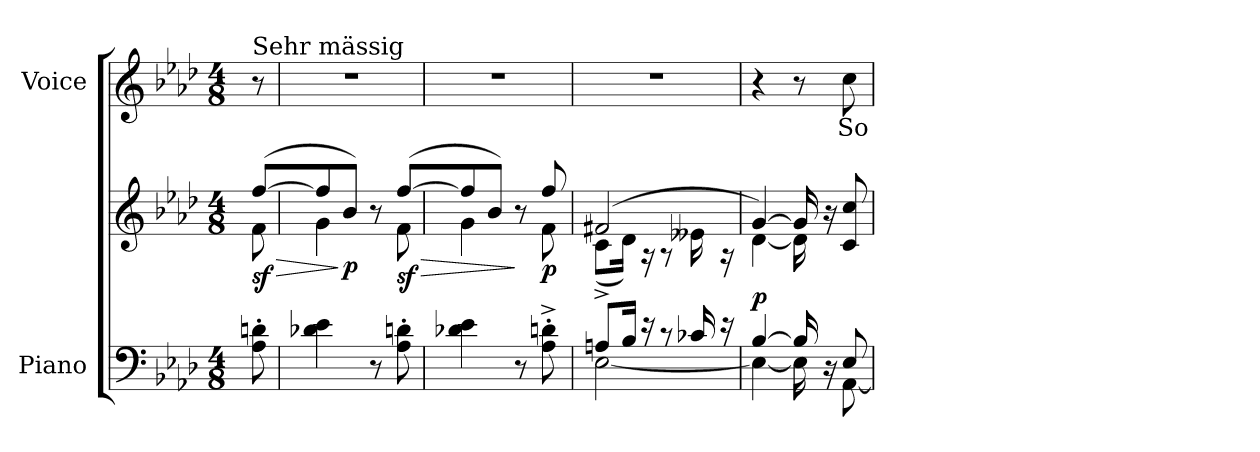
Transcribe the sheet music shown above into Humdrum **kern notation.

**kern	**kern	**dynam	**kern	**text
*part2	*part2	*part2	*part1	*part1
*staff3	*staff2	*staff2/3	*staff1	*staff1
*I"Piano	*	*	*I"Voice	*
*I'Pno	*	*	*	*
*clefF4	*clefG2	*	*clefG2	*
*k[b-e-a-d-]	*k[b-e-a-d-]	*	*k[b-e-a-d-]	*
*M4/8	*M4/8	*	*M4/8	*
=	=	=	=	=
!	!	!	!LO:TX:a:t=Sehr mässig	!
!	!	!LO:HP:b	!	!
*	*^	*	*	*
!	!	!	!LO:DY:n=1:b	!	!
8A-\' 8dn\'	([8ff/L	8f\	> sf	8r	.
=1	=1	=1	=1	=1	=1
4d-X\ 4e-\	8ff/]	4g\	.	2r	.
!	!	!	!LO:DY:n=1:b	!	!
.	8b-/J)	.	] p	.	.
8r	8r	8ryy	.	.	.
!	!	!	!LO:HP:b	!	!
!	!	!	!LO:DY:n=2:b	!	!
8A-\' 8dn\'	([8ff/L	8f\	> sf	.	.
=2	=2	=2	=2	=2	=2
4d-X\ 4e-\	8ff/]	4g\	.	2r	.
.	8b-/J)	.	.	.	.
8r	8r	8ryy	]	.	.
!	!	!	!LO:DY:b	!	!
8A-\'^ 8dn\'^	8ff/	8f\	p	.	.
=3	=3	=3	=3	=3	=3
*^	*	*	*	*	*
8An^/L	[2E-\	(2f#X/	(8c\L	.	2r	.
16B-/Jk	.	.	16d-\Jk)	.	.	.
16r	.	.	16r	.	.	.
8r	.	.	8r	.	.	.
16c-X/	.	.	16e--X\	.	.	.
16r	.	.	16r	.	.	.
=4	=4	=4	=4	=4	=4	=4
!	!	!	!	!LO:DY:a=2	!	!
[4B-/	4E-\_	[4g/)	[4d-\	p	4r	.
16B-/]	16E-\]	16g/]	16d-\]	.	8r	.
16r	16ryy	16r	8.ryy	.	.	.
!	!	!	!	!	!	!LO:LY:b
8E-/	[8AA-\	8c/ 8cc/	.	.	8cc\	So
*v	*v	*	*	*	*	*
*	*v	*v	*	*	*
=	=	=	=	=
*-	*-	*-	*-	*-
